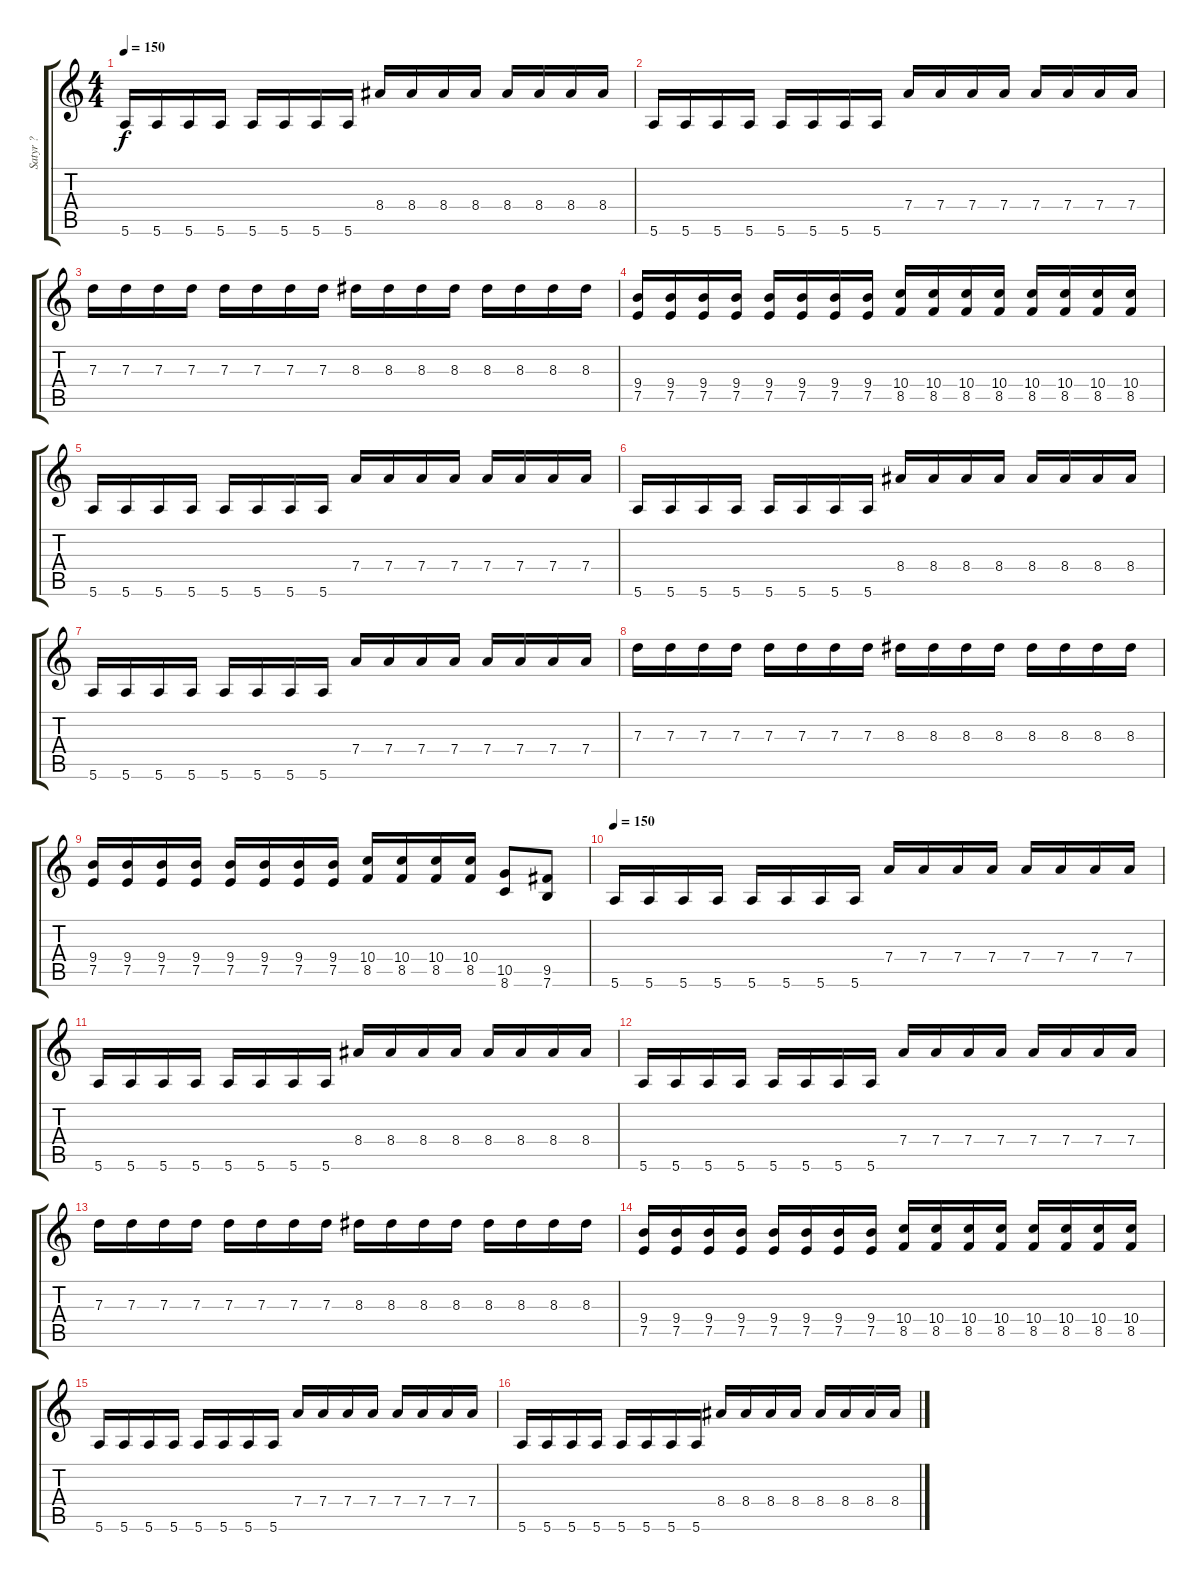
\track ("Satyr ?" "Satyr ?") {instrument distortionguitar}
\staff {score tabs}
\tuning (E4 B3 G3 D3 A2 E2) {hide}
\ts (4 4)
\tempo 150
\clef g2
\ks c
5.6.16{dy f} 5.6.16 5.6.16 5.6.16 5.6.16 5.6.16 5.6.16 5.6.16 8.4.16 8.4.16 8.4.16 8.4.16 8.4.16 8.4.16 8.4.16 8.4.16 |
5.6.16 5.6.16 5.6.16 5.6.16 5.6.16 5.6.16 5.6.16 5.6.16 7.4.16 7.4.16 7.4.16 7.4.16 7.4.16 7.4.16 7.4.16 7.4.16 |
7.3.16 7.3.16 7.3.16 7.3.16 7.3.16 7.3.16 7.3.16 7.3.16 8.3.16 8.3.16 8.3.16 8.3.16 8.3.16 8.3.16 8.3.16 8.3.16 |
(9.4 7.5).16 (9.4 7.5).16 (9.4 7.5).16 (9.4 7.5).16 (9.4 7.5).16 (9.4 7.5).16 (9.4 7.5).16 (9.4 7.5).16 (10.4 8.5).16 (10.4 8.5).16 (10.4 8.5).16 (10.4 8.5).16 (10.4 8.5).16 (10.4 8.5).16 (10.4 8.5).16 (10.4 8.5).16 |
5.6.16 5.6.16 5.6.16 5.6.16 5.6.16 5.6.16 5.6.16 5.6.16 7.4.16 7.4.16 7.4.16 7.4.16 7.4.16 7.4.16 7.4.16 7.4.16 |
5.6.16 5.6.16 5.6.16 5.6.16 5.6.16 5.6.16 5.6.16 5.6.16 8.4.16 8.4.16 8.4.16 8.4.16 8.4.16 8.4.16 8.4.16 8.4.16 |
5.6.16 5.6.16 5.6.16 5.6.16 5.6.16 5.6.16 5.6.16 5.6.16 7.4.16 7.4.16 7.4.16 7.4.16 7.4.16 7.4.16 7.4.16 7.4.16 |
7.3.16 7.3.16 7.3.16 7.3.16 7.3.16 7.3.16 7.3.16 7.3.16 8.3.16 8.3.16 8.3.16 8.3.16 8.3.16 8.3.16 8.3.16 8.3.16 |
(9.4 7.5).16 (9.4 7.5).16 (9.4 7.5).16 (9.4 7.5).16 (9.4 7.5).16 (9.4 7.5).16 (9.4 7.5).16 (9.4 7.5).16 (10.4 8.5).16 (10.4 8.5).16 (10.4 8.5).16 (10.4 8.5).16 (10.5 8.6).8 (9.5 7.6).8 |
\tempo 150
5.6.16 5.6.16 5.6.16 5.6.16 5.6.16 5.6.16 5.6.16 5.6.16 7.4.16 7.4.16 7.4.16 7.4.16 7.4.16 7.4.16 7.4.16 7.4.16 |
5.6.16 5.6.16 5.6.16 5.6.16 5.6.16 5.6.16 5.6.16 5.6.16 8.4.16 8.4.16 8.4.16 8.4.16 8.4.16 8.4.16 8.4.16 8.4.16 |
5.6.16 5.6.16 5.6.16 5.6.16 5.6.16 5.6.16 5.6.16 5.6.16 7.4.16 7.4.16 7.4.16 7.4.16 7.4.16 7.4.16 7.4.16 7.4.16 |
7.3.16 7.3.16 7.3.16 7.3.16 7.3.16 7.3.16 7.3.16 7.3.16 8.3.16 8.3.16 8.3.16 8.3.16 8.3.16 8.3.16 8.3.16 8.3.16 |
(9.4 7.5).16 (9.4 7.5).16 (9.4 7.5).16 (9.4 7.5).16 (9.4 7.5).16 (9.4 7.5).16 (9.4 7.5).16 (9.4 7.5).16 (10.4 8.5).16 (10.4 8.5).16 (10.4 8.5).16 (10.4 8.5).16 (10.4 8.5).16 (10.4 8.5).16 (10.4 8.5).16 (10.4 8.5).16 |
5.6.16 5.6.16 5.6.16 5.6.16 5.6.16 5.6.16 5.6.16 5.6.16 7.4.16 7.4.16 7.4.16 7.4.16 7.4.16 7.4.16 7.4.16 7.4.16 |
5.6.16 5.6.16 5.6.16 5.6.16 5.6.16 5.6.16 5.6.16 5.6.16 8.4.16 8.4.16 8.4.16 8.4.16 8.4.16 8.4.16 8.4.16 8.4.16
